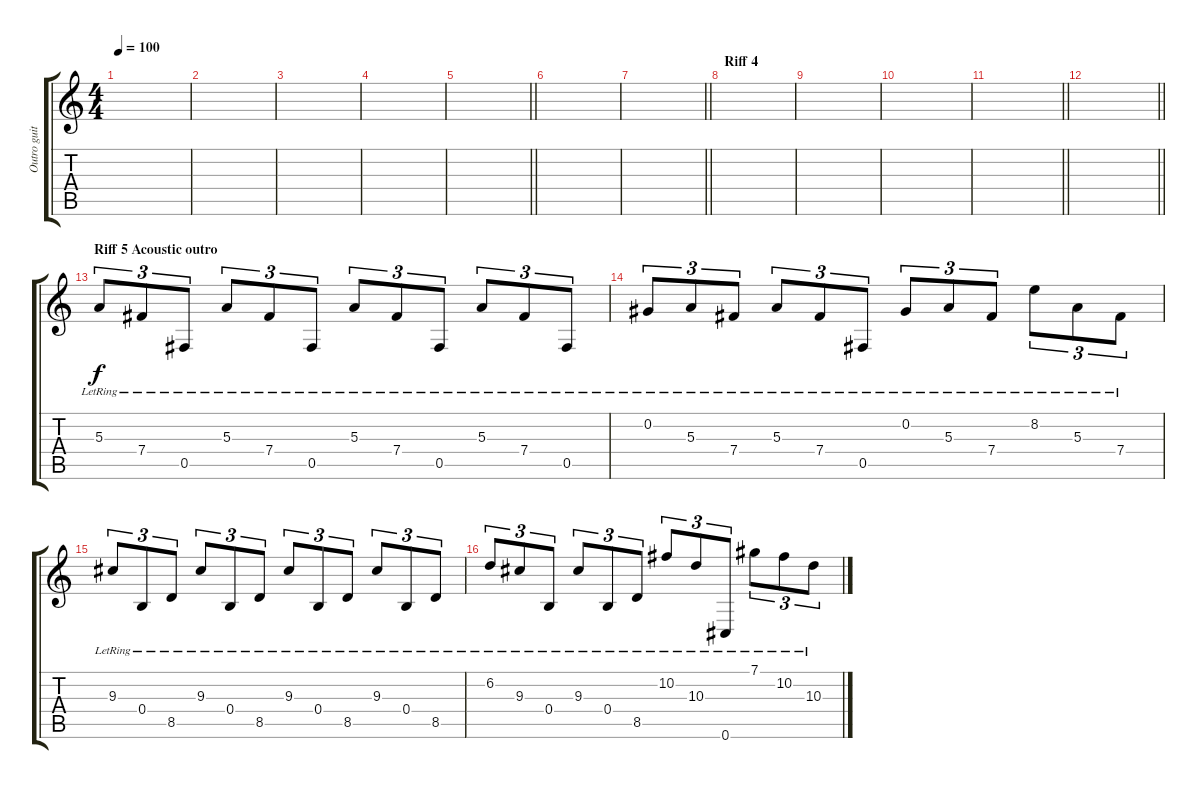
\track ("Outro guitar 1" "Outro guit") {instrument acousticguitarnylon}
\staff {score tabs}
\tuning (Db4 Ab3 E3 B2 Gb2 Db2) {hide}
\ts (4 4)
\tempo 100
\clef g2
\ks c
|
|
|
|
\barLineRight lightlight
|
|
\barLineRight lightlight
|
\section ("" "Riff 4")
|
|
|
\barLineRight lightlight
|
\barLineRight lightlight
|
\section ("" "Riff 5 Acoustic outro")
5.3{lr}.8{tu (3 2)} 7.4{lr}.8{tu (3 2)} 0.5{lr}.8{tu (3 2)} 5.3{lr}.8{tu (3 2)} 7.4{lr}.8{tu (3 2)} 0.5{lr}.8{tu (3 2)} 5.3{lr}.8{tu (3 2)} 7.4{lr}.8{tu (3 2)} 0.5{lr}.8{tu (3 2)} 5.3{lr}.8{tu (3 2)} 7.4{lr}.8{tu (3 2)} 0.5{lr}.8{tu (3 2)} |
0.2{lr}.8{tu (3 2)} 5.3{lr}.8{tu (3 2)} 7.4{lr}.8{tu (3 2)} 5.3{lr}.8{tu (3 2)} 7.4{lr}.8{tu (3 2)} 0.5{lr}.8{tu (3 2)} 0.2{lr}.8{tu (3 2)} 5.3{lr}.8{tu (3 2)} 7.4{lr}.8{tu (3 2)} 8.2{lr}.8{tu (3 2)} 5.3{lr}.8{tu (3 2)} 7.4{lr}.8{tu (3 2)} |
9.3{lr}.8{tu (3 2)} 0.4{lr}.8{tu (3 2)} 8.5{lr}.8{tu (3 2)} 9.3{lr}.8{tu (3 2)} 0.4{lr}.8{tu (3 2)} 8.5{lr}.8{tu (3 2)} 9.3{lr}.8{tu (3 2)} 0.4{lr}.8{tu (3 2)} 8.5{lr}.8{tu (3 2)} 9.3{lr}.8{tu (3 2)} 0.4{lr}.8{tu (3 2)} 8.5{lr}.8{tu (3 2)} |
6.2{lr}.8{tu (3 2)} 9.3{lr}.8{tu (3 2)} 0.4{lr}.8{tu (3 2)} 9.3{lr}.8{tu (3 2)} 0.4{lr}.8{tu (3 2)} 8.5{lr}.8{tu (3 2)} 10.2{lr}.8{tu (3 2)} 10.3{lr}.8{tu (3 2)} 0.6{lr}.8{tu (3 2)} 7.1{lr}.8{tu (3 2)} 10.2{lr}.8{tu (3 2)} 10.3{lr}.8{tu (3 2)}
